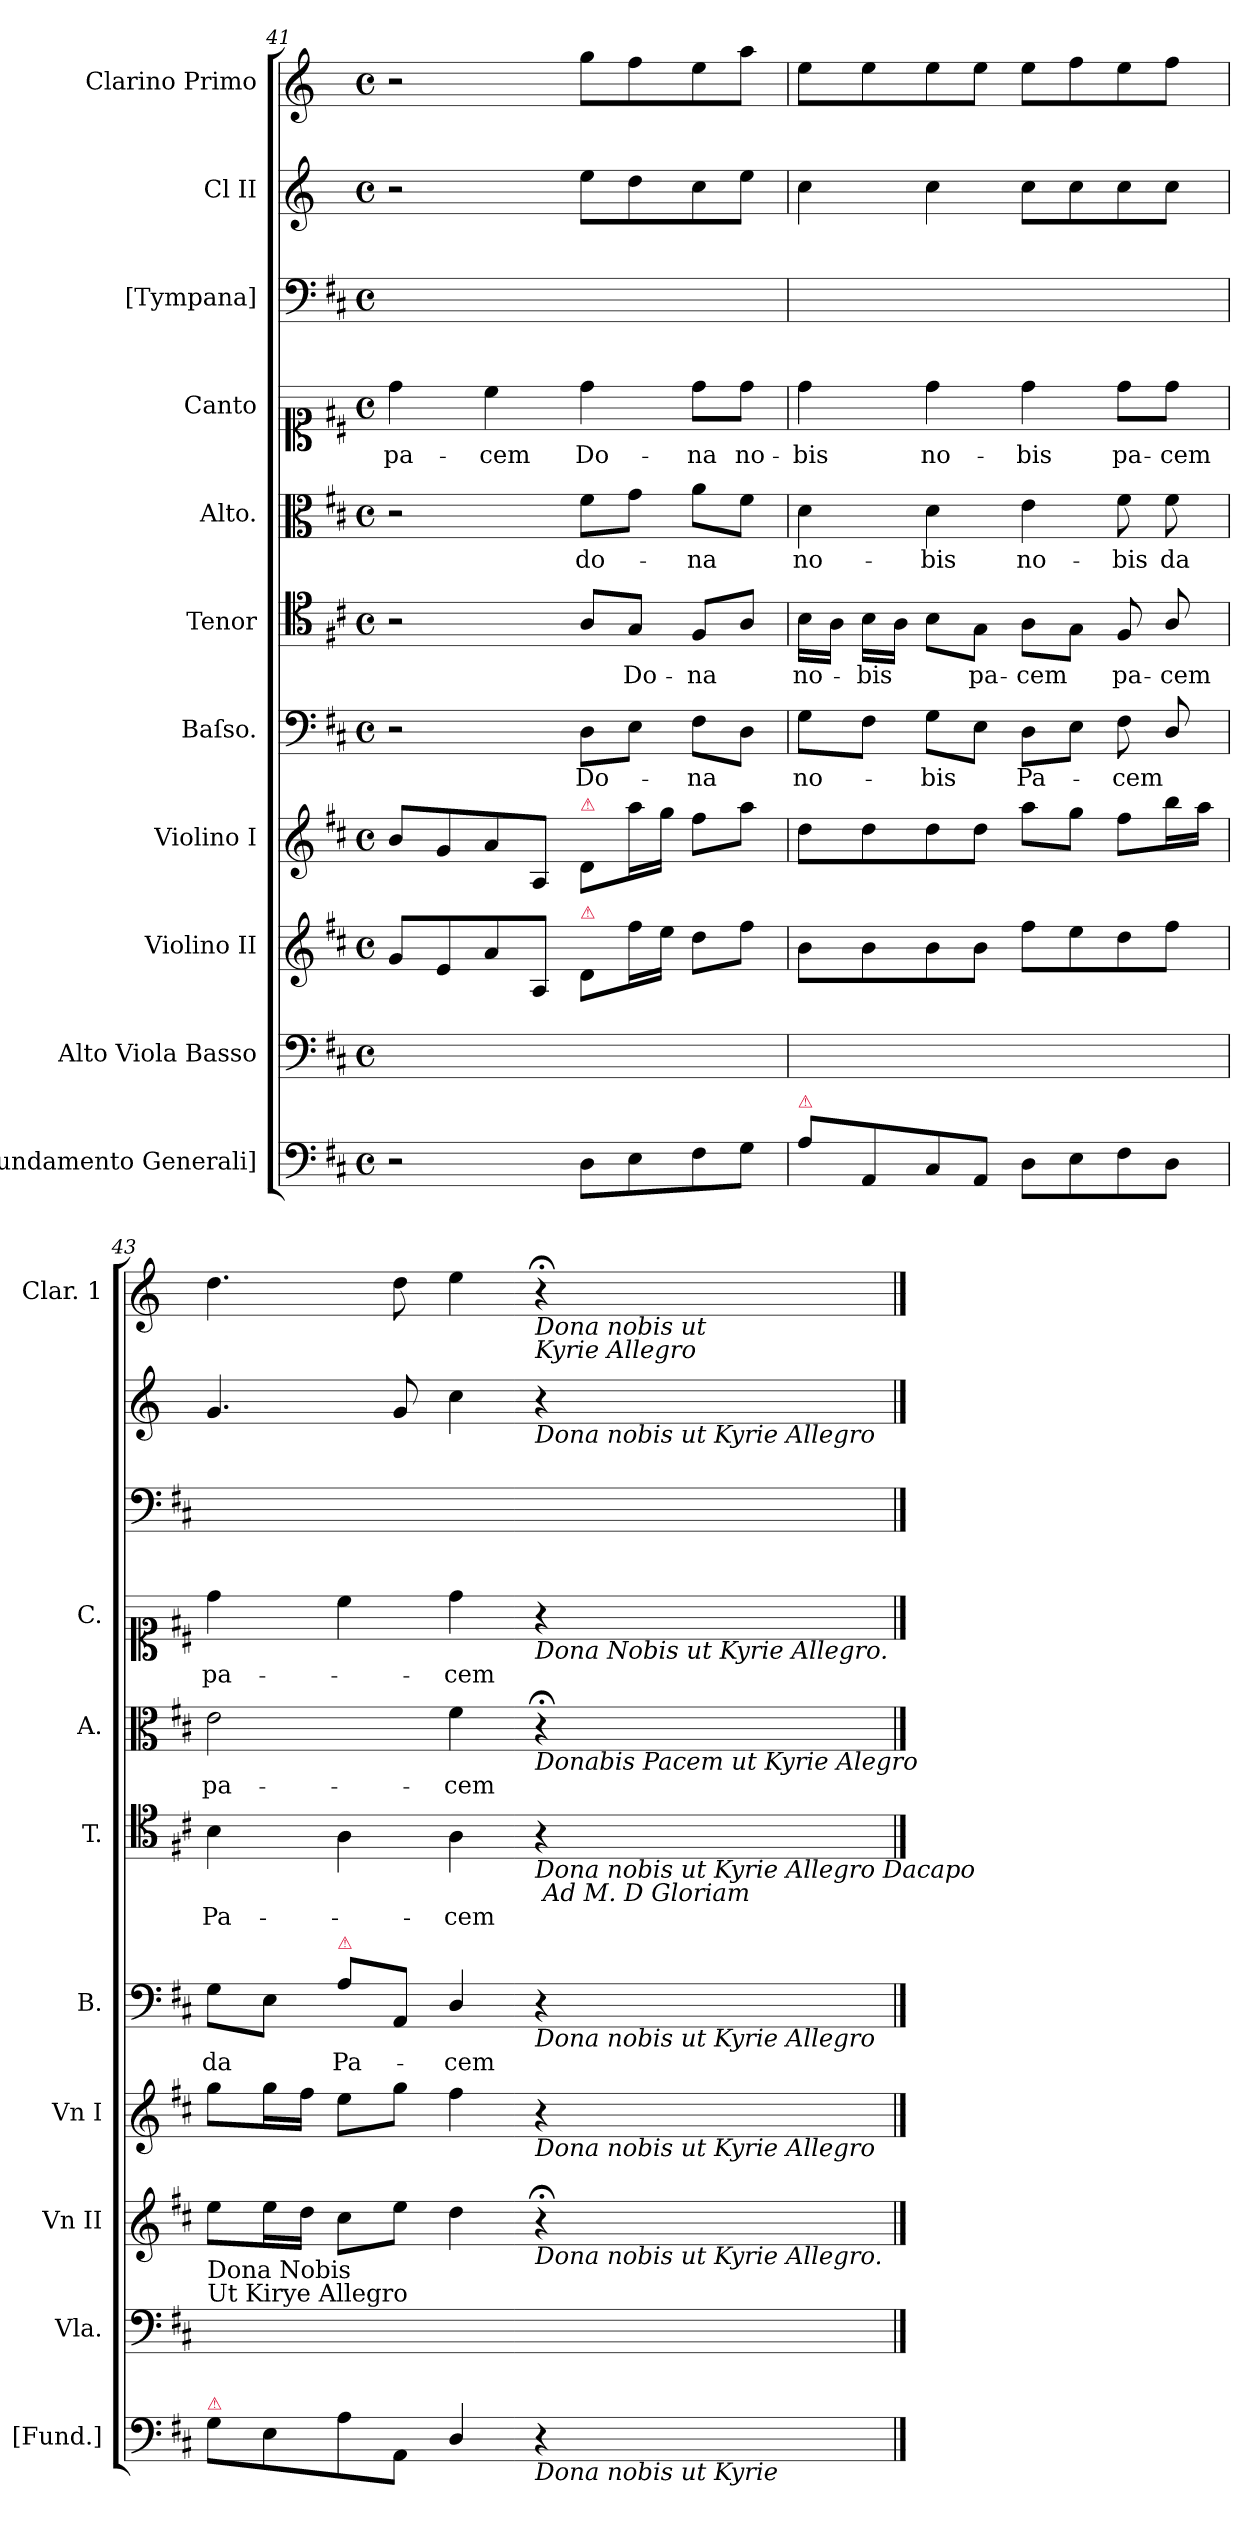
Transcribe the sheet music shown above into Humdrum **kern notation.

**kern	**kern	**kern	**kern	**kern	**text	**kern	**text	**kern	**text	**kern	**text	**kern	**kern	**kern
*part11	*part10	*part9	*part8	*part7	*part7	*part6	*part6	*part5	*part5	*part4	*part4	*part3	*part2	*part1
*staff11	*staff10	*staff9	*staff8	*staff7	*staff7	*staff6	*staff6	*staff5	*staff5	*staff4	*staff4	*staff3	*staff2	*staff1
*I"[Fundamento Generali]	*I"Alto Viola Basso	*I"Violino II	*I"Violino I	*I"Baſso.	*	*I"Tenor	*	*I"Alto.	*	*I"Canto	*	*I"[Tympana]	*I"Cl II	*I"Clarino Primo
*I'[Fund.]	*I'Vla.	*I'Vn II	*I'Vn I	*I'B.	*	*I'T.	*	*I'A.	*	*I'C.	*	*	*	*I'Clar. 1
*clefF4	*clefF4	*clefG2	*clefG2	*clefF4	*	*clefC4	*	*clefC3	*	*clefC1	*	*clefF4	*clefG2	*clefG2
*	*	*	*	*	*	*	*	*	*	*	*	*	*ITrd-1c-2	*ITrd-1c-2
*k[f#c#]	*k[f#c#]	*k[f#c#]	*k[f#c#]	*k[f#c#]	*	*k[f#c#]	*	*k[f#c#]	*	*k[f#c#]	*	*k[f#c#]	*k[f#c#]	*k[f#c#]
*M4/4	*M4/4	*M4/4	*M4/4	*M4/4	*	*M4/4	*	*M4/4	*	*M4/4	*	*M4/4	*M4/4	*M4/4
*met(c)	*met(c)	*met(c)	*met(c)	*met(c)	*	*met(c)	*	*met(c)	*	*met(c)	*	*met(c)	*met(c)	*met(c)
=41	=41	=41	=41	=41	=41	=41	=41	=41	=41	=41	=41	=41	=41	=41
2r	1ryy	8g/L	8b/L	2r	.	2r	.	2r	.	4dd\	pa-	1ryy	2r	2r
.	.	8e/	8g/	.	.	.	.	.	.	.	.	.	.	.
.	.	8a/	8a/	.	.	.	.	.	.	4cc#\	-cem	.	.	.
.	.	8A/J	8A/J	.	.	.	.	.	.	.	.	.	.	.
!	!	!	!LO:TX:a:color=crimson:t=⚠	!	!	!	!	!	!	!	!	!	!	!
!	!	!LO:TX:a:color=crimson:t=⚠	!	!	!	!	!	!	!	!	!	!	!	!
8D\L	.	8d/L	8d/L	8D\L	Do-	8A/L	.	8f#\L	do-	4dd\	Do-	.	8ff#\L	8aa\L
8E\	.	16ff#\L	16aa\L	8E\J	.	8G/J	Do-	8g\J	.	.	.	.	8ee\	8gg\
.	.	16ee\JJ	16gg\JJ	.	.	.	.	.	.	.	.	.	.	.
8F#\	.	8dd\L	8ff#\L	8F#\L	-na	8F#/L	-na	8a\L	-na	8dd\L	-na	.	8dd\	8ff#\
8G\J	.	8ff#\J	8aa\J	8D\J	.	8A/J	.	8f#\J	.	8dd\J	no-	.	8ff#\J	8bb\J
=42	=42	=42	=42	=42	=42	=42	=42	=42	=42	=42	=42	=42	=42	=42
!LO:TX:a:color=crimson:t=⚠	!	!	!	!	!	!	!	!	!	!	!	!	!	!
8A\L	1ryy	8b\L	8dd\L	8G\L	no-	16B\LL	no-	4d\	no-	4dd\	-bis	1ryy	4dd\	8ff#\L
.	.	.	.	.	.	16A\JJ	.	.	.	.	.	.	.	.
8AA/	.	8b\	8dd\	8F#\J	.	16B\LL	-bis	.	.	.	.	.	.	8ff#\
.	.	.	.	.	.	16A\JJ	.	.	.	.	.	.	.	.
!	!	!	!	!	!	!	!	!	!	!	!LO:LY:i	!	!	!
8C#/	.	8b\	8dd\	8G\L	-bis	8B\L	.	4d\	-bis	4dd\	no-	.	4dd\	8ff#\
8AA/J	.	8b\J	8dd\J	8E\J	.	8G\J	pa-	.	.	.	.	.	.	8ff#\J
!	!	!	!	!	!	!	!	!	!	!	!LO:LY:i	!	!	!
8D\L	.	8ff#\L	8aa\L	8D\L	Pa-	8A\L	-cem	4e\	no-	4dd\	-bis	.	8dd\L	8ff#\L
8E\	.	8ee\	8gg\J	8E\J	.	8G\J	.	.	.	.	.	.	8dd\	8gg\
8F#\	.	8dd\	8ff#\L	8F#\	-cem	8F#/	pa-	8f#\	-bis	8dd\L	pa-	.	8dd\	8ff#\
8D\J	.	8ff#\J	16bb\L	8D/	.	8A/	-cem	8f#\	da	8dd\J	-cem	.	8dd\J	8gg\J
.	.	.	16aa\JJ	.	.	.	.	.	.	.	.	.	.	.
=43	=43	=43	=43	=43	=43	=43	=43	=43	=43	=43	=43	=43	=43	=43
!	!LO:TX:a:t=Dona Nobis \nUt Kirye Allegro	!	!	!	!	!	!	!	!	!	!	!	!	!
!LO:TX:a:color=crimson:t=⚠	!	!	!	!	!	!	!	!	!	!	!	!	!	!
8G\L	1ryy	8ee\L	8gg\L	8G\L	da	4B\	Pa-	2e\	pa-	4dd\	pa-	1ryy	4.a/	4.ee\
8E\	.	16ee\L	16gg\L	8E\J	.	.	.	.	.	.	.	.	.	.
.	.	16dd\JJ	16ff#\JJ	.	.	.	.	.	.	.	.	.	.	.
!	!	!	!	!LO:TX:a:color=crimson:t=⚠	!	!	!	!	!	!	!	!	!	!
8A\	.	8cc#\L	8ee\L	8A\L	Pa-	4A\	.	.	.	4cc#\	.	.	.	.
8AA/J	.	8ee\J	8gg\J	8AA/J	.	.	.	.	.	.	.	.	8a/	8ee\
4D/	.	4dd\	4ff#\	4D/	-cem	4A\	-cem	4f#\	-cem	4dd\	-cem	.	4dd\	4ff#\
!	!	!	!	!	!	!	!	!	!	!	!	!	!	!LO:TX:b:i:t=Dona nobis ut \nKyrie Allegro
!	!	!	!	!	!	!	!	!	!	!	!	!	!LO:TX:b:i:t=Dona nobis ut Kyrie Allegro	!
!	!	!	!	!	!	!	!	!	!	!LO:TX:b:i:t=Dona Nobis ut Kyrie Allegro.	!	!	!	!
!	!	!	!	!	!	!	!	!LO:TX:b:i:t=Donabis Pacem ut Kyrie Alegro	!	!	!	!	!	!
!	!	!	!	!	!	!LO:TX:b:i:t=Dona nobis ut Kyrie Allegro Dacapo \n Ad M. D Gloriam	!	!	!	!	!	!	!	!
!	!	!	!	!LO:TX:b:i:t=Dona nobis ut Kyrie Allegro	!	!	!	!	!	!	!	!	!	!
!	!	!	!LO:TX:b:i:t=Dona nobis ut Kyrie Allegro	!	!	!	!	!	!	!	!	!	!	!
!	!	!LO:TX:b:i:t=Dona nobis ut Kyrie Allegro.	!	!	!	!	!	!	!	!	!	!	!	!
!LO:TX:b:i:t=Dona nobis ut Kyrie	!	!	!	!	!	!	!	!	!	!	!	!	!	!
4r	.	4r;<	4r	4r	.	4r	.	4r;<	.	4r	.	.	4r	4r;<
==	==	==	==	==	==	==	==	==	==	==	==	==	==	==
*-	*-	*-	*-	*-	*-	*-	*-	*-	*-	*-	*-	*-	*-	*-
